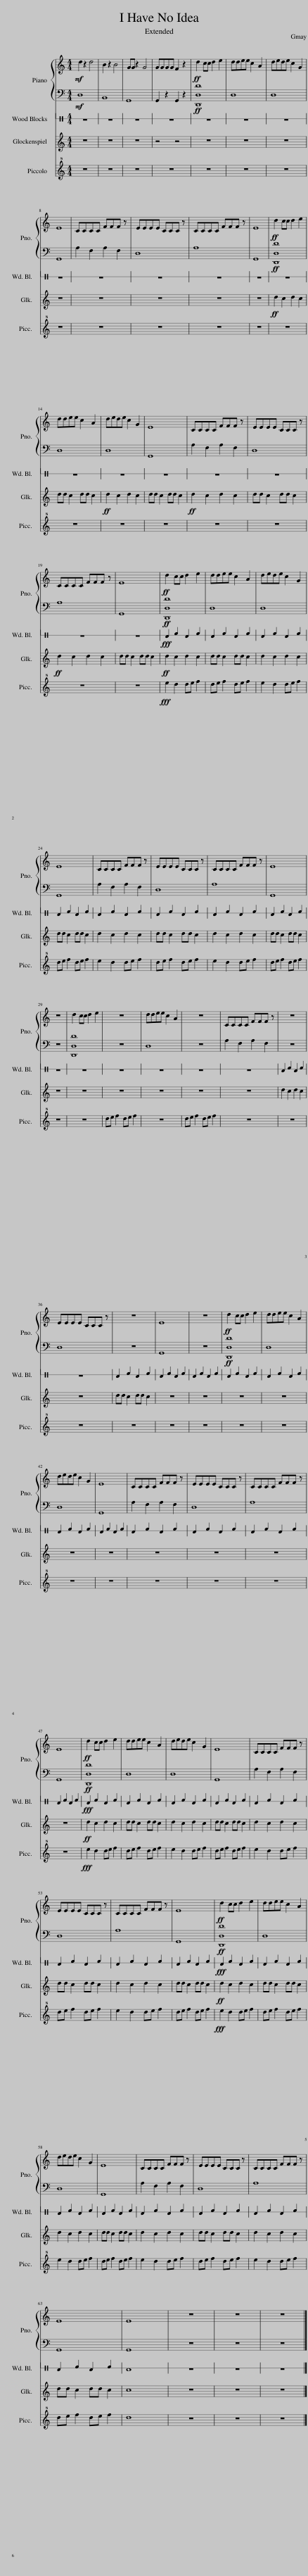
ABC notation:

X:1
%%score { 1 | 2 } 3 4 5
L:1/8
M:4/4
I:linebreak $
K:C
V:1 treble
V:2 bass
V:3 perc stafflines=1
K:none
V:4 treble transpose=24
V:5 treble+8
V:1
!mf! d2 z2 d4 | B2 z2 B4 | GG z2 G4 | GGGG F2 z2 |!ff! d2 cc d2 e2 | %5
 ddee c2 A2 | dede c2 G2 |$ E8 | CCCC FFF z | EEEE CCC z | %10
 CCCC FFF z | E8 |!ff! d2 cc d2 e2 |$ ddee c2 A2 | dede c2 G2 | %15
 E8 | CCCC FFF z | EEEE CCC z |$ CCCC FFF z | E8 | %20
!ff! d2 cc d2 e2 | ddee c2 A2 | dede c2 G2 |$ E8 | CCCC FFF z | %25
 EEEE CCC z | CCCC FFF z | E8 |$ z8 | d2 cc d2 e2 | %30
 z8 | ddee c2 A2 | z8 | CCCC FFF z | z8 |$ %35
 EEEE CCC z | z8 | E8 | z8 |!ff! d2 cc d2 e2 | %40
 ddee c2 A2 |$ dede c2 G2 | E8 | CCCC FFF z | EEEE CCC z | %45
 CCCC FFF z |$ E8 |!ff! d2 cc d2 e2 | ddee c2 A2 | dede c2 G2 | %50
 E8 | CCCC FFF z |$ EEEE CCC z | CCCC FFF z | E8 | %55
!ff! d2 cc d2 e2 | ddee c2 A2 |$ dede c2 G2 | E8 | CCCC FFF z | %60
 EEEE CCC z | CCCC FFF z |$ E8 | E8 | z8 | %65
 z8 | z8 |] %67
V:2
!mf! D,8 | B,,8 | G,,8 | G,,2 z2 G,,2 z2 |!ff! [D,,D,D]8 | %5
 D,8 | D,8 |$ G,,8 | A,2 F,2 A,2 F,2 | D,8 | %10
 A,8 | G,,8 |!ff! [D,,D,D]8 |$ D,8 | D,8 | %15
 G,,8 | A,2 F,2 A,2 F,2 | D,8 |$ A,8 | G,,8 | %20
!ff! [D,,D,D]8 | D,8 | D,8 |$ G,,8 | A,2 F,2 A,2 F,2 | %25
 D,8 | A,8 | G,,8 |$ z8 | [D,,D,D]8 | %30
 z8 | D,8 | z8 | A,2 F,2 A,2 F,2 | z8 |$ %35
 D,8 | z8 | G,,8 | z8 |!ff! [D,,D,D]8 | %40
 D,8 |$ D,8 | G,,8 | A,2 F,2 A,2 F,2 | D,8 | %45
 A,8 |$ G,,8 |!ff! [D,,D,D]8 | D,8 | D,8 | %50
 G,,8 | A,2 F,2 A,2 F,2 |$ D,8 | A,8 | G,,8 | %55
!ff! [D,,D,D]8 | D,8 |$ D,8 | G,,8 | A,2 F,2 A,2 F,2 | %60
 D,8 | A,8 |$ G,,8 | G,,8 | z8 | %65
 z8 | z8 |] %67
V:3
 z8 | z8 | z8 | z8 | z8 | %5
 z8 | z8 |$ z8 | z8 | z8 | %10
 z8 | z8 | z8 |$ z8 | z8 | %15
 z8 | z8 | z8 |$ z8 | z8 | %20
!fff! D2 F2 D2 F2 | D2 F2 D2 F2 | D2 F2 D2 F2 |$ D2 F2 D2 F2 | D2 F2 D2 F2 | %25
 D2 F2 D2 F2 | D2 F2 D2 F2 | D2 F2 D2 F2 |$ z8 | z8 | %30
 z8 | z8 | z8 | z8 | D2 F2 D2 F2 |$ %35
 z8 | D2 F2 D2 F2 | D2 F2 D2 F2 | D2 F2 D2 F2 | D2 F2 D2 F2 | %40
 D2 F2 D2 F2 |$ D2 F2 D2 F2 | D2 F2 D2 F2 | D2 F2 D2 F2 | D2 F2 D2 F2 | %45
 D2 F2 D2 F2 |$ D2 F2 D2 F2 |!fff! D2 F2 D2 F2 | D2 F2 D2 F2 | D2 F2 D2 F2 | %50
 D2 F2 D2 F2 | D2 F2 D2 F2 |$ D2 F2 D2 F2 | D2 F2 D2 F2 | D2 F2 D2 F2 | %55
!fff! D2 F2 D2 F2 | D2 F2 D2 F2 |$ D2 F2 D2 F2 | D2 F2 D2 F2 | D2 F2 D2 F2 | %60
 D2 F2 D2 F2 | D2 F2 D2 F2 |$ D2 F2 D2 F2 | D8 | z8 | %65
 z8 | z8 |] %67
V:4
 z8 | z8 | z8 | z4 z4 | z8 | %5
 z8 | z8 |$ z8 | z8 | z8 | %10
 z8 | z8 |!ff! d2 c2 d2 c2 |$ dd c2 dd c2 |!ff! d2 c2 d2 c2 | %15
 dd c2 dd c2 |!ff! d2 c2 d2 c2 | dd c2 dd c2 |$!ff! d2 c2 d2 c2 | dd c2 dd c2 | %20
!ff! d2 c2 d2 c2 | dd c2 dd c2 | d2 c2 d2 c2 |$ dd c2 dd c2 | d2 c2 d2 c2 | %25
 dd c2 dd c2 | d2 c2 d2 c2 | dd c2 dd c2 |$ z8 | z8 | %30
 z8 | z8 | z8 | z8 | d2 c2 d2 c2 |$ %35
 z8 | dd c2 dd c2 | z8 | z8 | z8 | %40
 z8 |$ z8 | z8 | z8 | z8 | %45
 z8 |$ z8 |!ff! d2 c2 d2 c2 | dd c2 dd c2 | d2 c2 d2 c2 | %50
 dd c2 dd c2 | d2 c2 d2 c2 |$ dd c2 dd c2 | d2 c2 d2 c2 | dd c2 dd c2 | %55
!ff! d2 c2 d2 c2 | dd c2 dd c2 |$ d2 c2 d2 c2 | dd c2 dd c2 | d2 c2 d2 c2 | %60
 dd c2 dd c2 | d2 c2 d2 c2 |$ dd c2 dd c2 | c8 | z8 | %65
 z8 | z8 |] %67
V:5
 z8 | z8 | z8 | z8 | z8 | %5
 z8 | z8 |$ z8 | z8 | z8 | %10
 z8 | z8 | z8 |$ z8 | z8 | %15
 z8 | z8 | z8 |$ z8 | z8 | %20
!fff! e2 d2 de f2 | de f2 de f2 | e2 d2 de f2 |$ de f2 de f2 | e2 d2 de f2 | %25
 de f2 de f2 | e2 d2 de f2 | de f2 de f2 |$ z8 | z8 | %30
 de f2 de f2 | z8 | de f2 de f2 | z8 | z8 |$ %35
 z8 | z8 | z8 | z8 | z8 | %40
 z8 |$ z8 | z8 | z8 | z8 | %45
 z8 |$ z8 |!fff! e2 d2 de f2 | de f2 de f2 | e2 d2 de f2 | %50
 de f2 de f2 | e2 d2 de f2 |$ de f2 de f2 | e2 d2 de f2 | de f2 de f2 | %55
!fff! e2 d2 de f2 | de f2 de f2 |$ e2 d2 de f2 | de f2 de f2 | e2 d2 de f2 | %60
 de f2 de f2 | e2 d2 de f2 |$ de f2 de f2 | d8 | z8 | %65
 z8 | z8 |] %67
